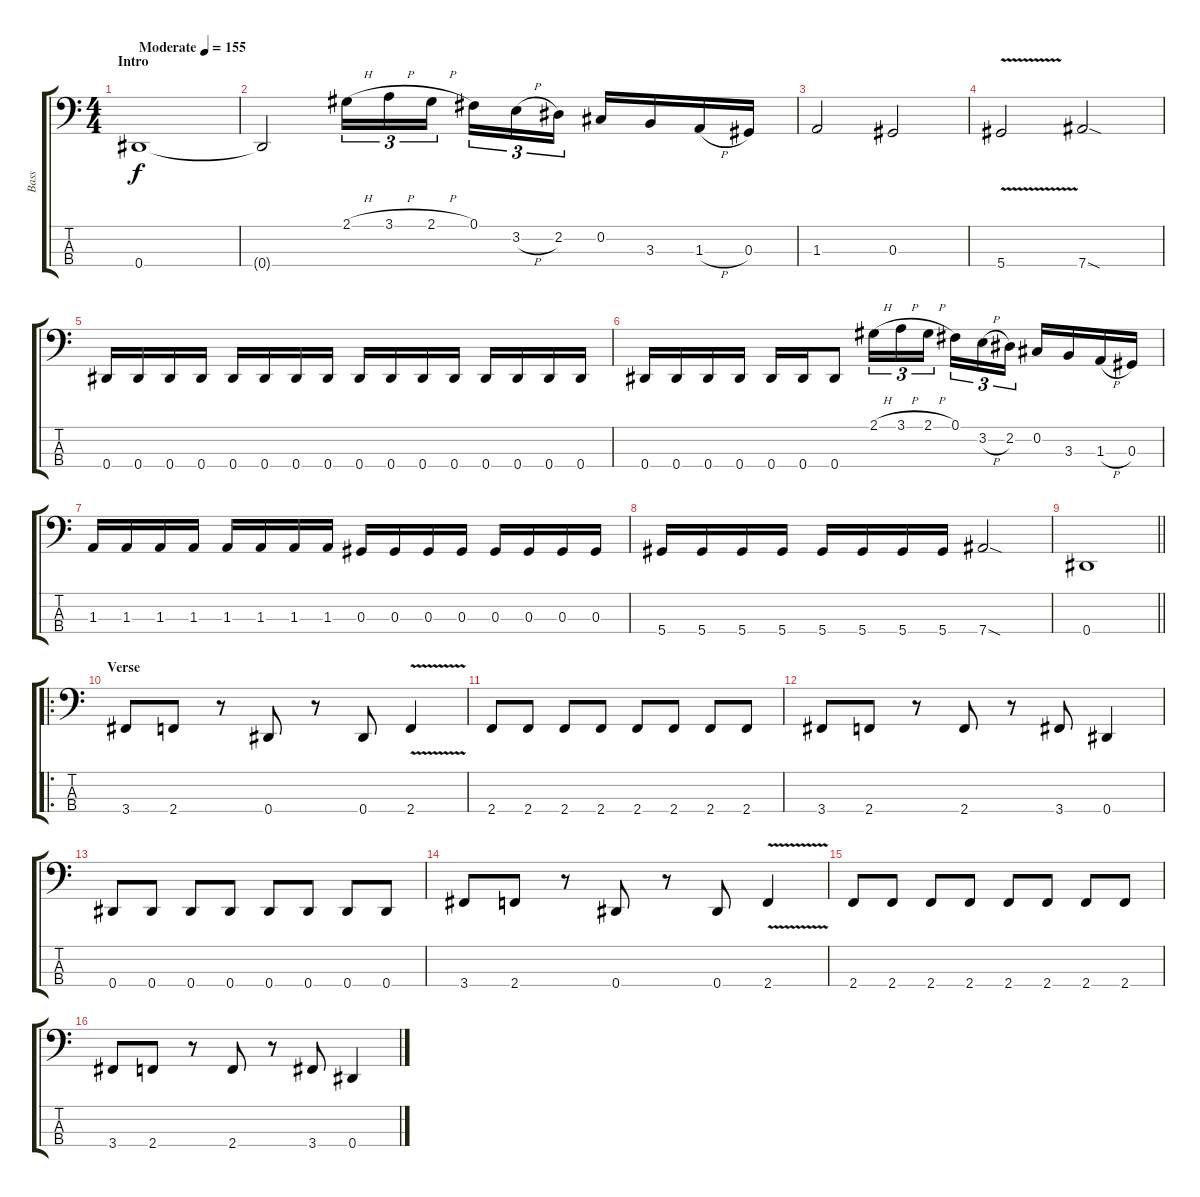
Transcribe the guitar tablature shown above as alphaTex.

\track ("Bass" "Bass") {instrument electricbasspick}
\staff {score tabs}
\tuning (Gb2 Db2 Ab1 Eb1) {hide}
\ts (4 4)
\section ("" "Intro")
\tempo (155 "Moderate")
\clef f4
\ks c
0.4.1{dy f instrument electricbasspick} |
0.4{t}.2 2.1{h}.16{tu (3 2)} 3.1{h}.16{tu (3 2)} 2.1{h}.16{tu (3 2) beam splitsecondary} 0.1.16{tu (3 2)} 3.2{h}.16{tu (3 2)} 2.2.16{tu (3 2)} 0.2.16 3.3.16 1.3{h}.16 0.3.16 |
1.3.2 0.3.2 |
5.4{v}.2 7.4{sod}.2 |
0.4.16 0.4.16 0.4.16 0.4.16 0.4.16 0.4.16 0.4.16 0.4.16 0.4.16 0.4.16 0.4.16 0.4.16 0.4.16 0.4.16 0.4.16 0.4.16 |
0.4.16 0.4.16 0.4.16 0.4.16 0.4.16 0.4.16 0.4.8 2.1{h}.16{tu (3 2)} 3.1{h}.16{tu (3 2)} 2.1{h}.16{tu (3 2) beam splitsecondary} 0.1.16{tu (3 2)} 3.2{h}.16{tu (3 2)} 2.2.16{tu (3 2)} 0.2.16 3.3.16 1.3{h}.16 0.3.16 |
1.3.16 1.3.16 1.3.16 1.3.16 1.3.16 1.3.16 1.3.16 1.3.16 0.3.16 0.3.16 0.3.16 0.3.16 0.3.16 0.3.16 0.3.16 0.3.16 |
5.4.16 5.4.16 5.4.16 5.4.16 5.4.16 5.4.16 5.4.16 5.4.16 7.4{sod}.2 |
\barLineRight lightlight
0.4.1 |
\ro
\section ("" "Verse")
3.4.8 2.4.8 r.8 0.4.8 r.8 0.4.8 2.4{v}.4 |
2.4.8 2.4.8 2.4.8 2.4.8 2.4.8 2.4.8 2.4.8 2.4.8 |
3.4.8 2.4.8 r.8 2.4.8 r.8 3.4.8 0.4.4 |
0.4.8 0.4.8 0.4.8 0.4.8 0.4.8 0.4.8 0.4.8 0.4.8 |
3.4.8 2.4.8 r.8 0.4.8 r.8 0.4.8 2.4{v}.4 |
2.4.8 2.4.8 2.4.8 2.4.8 2.4.8 2.4.8 2.4.8 2.4.8 |
3.4.8 2.4.8 r.8 2.4.8 r.8 3.4.8 0.4.4
